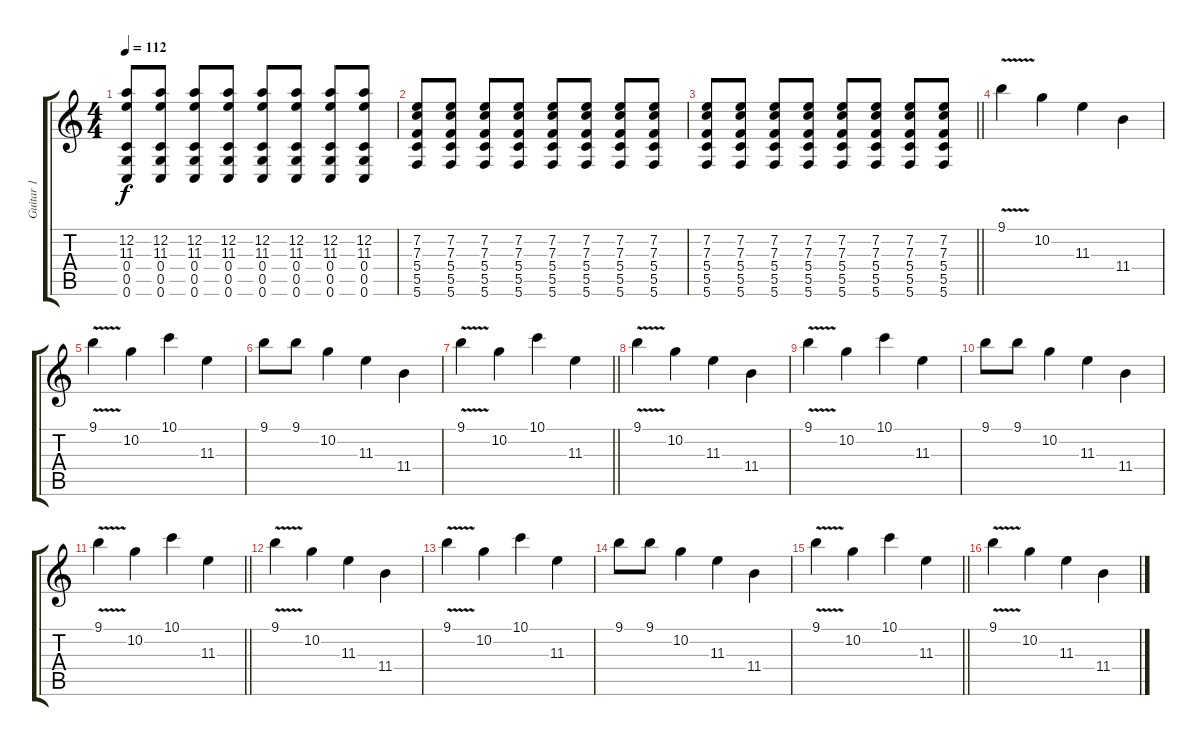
\track ("Guitar 1" "Guitar 1") {instrument distortionguitar}
\staff {score tabs}
\tuning (D4 A3 F3 C3 G2 C2) {hide}
\ts (4 4)
\tempo 112
\clef g2
\ks c
(12.2 11.3 0.4 0.5 0.6).8{dy f} (12.2 11.3 0.4 0.5 0.6).8 (12.2 11.3 0.4 0.5 0.6).8 (12.2 11.3 0.4 0.5 0.6).8 (12.2 11.3 0.4 0.5 0.6).8 (12.2 11.3 0.4 0.5 0.6).8 (12.2 11.3 0.4 0.5 0.6).8 (12.2 11.3 0.4 0.5 0.6).8 |
(7.2 7.3 5.4 5.5 5.6).8 (7.2 7.3 5.4 5.5 5.6).8 (7.2 7.3 5.4 5.5 5.6).8 (7.2 7.3 5.4 5.5 5.6).8 (7.2 7.3 5.4 5.5 5.6).8 (7.2 7.3 5.4 5.5 5.6).8 (7.2 7.3 5.4 5.5 5.6).8 (7.2 7.3 5.4 5.5 5.6).8 |
\barLineRight lightlight
(7.2 7.3 5.4 5.5 5.6).8 (7.2 7.3 5.4 5.5 5.6).8 (7.2 7.3 5.4 5.5 5.6).8 (7.2 7.3 5.4 5.5 5.6).8 (7.2 7.3 5.4 5.5 5.6).8 (7.2 7.3 5.4 5.5 5.6).8 (7.2 7.3 5.4 5.5 5.6).8 (7.2 7.3 5.4 5.5 5.6).8 |
9.1{v}.4{volume 11 balance 8 instrument electricguitarclean} 10.2.4 11.3.4 11.4.4 |
9.1{v}.4 10.2.4 10.1.4 11.3.4 |
9.1.8 9.1.8 10.2.4 11.3.4 11.4.4 |
\barLineRight lightlight
9.1{v}.4 10.2.4 10.1.4 11.3.4 |
9.1{v}.4 10.2.4 11.3.4 11.4.4 |
9.1{v}.4 10.2.4 10.1.4 11.3.4 |
9.1.8 9.1.8 10.2.4 11.3.4 11.4.4 |
\barLineRight lightlight
9.1{v}.4 10.2.4 10.1.4 11.3.4 |
9.1{v}.4 10.2.4 11.3.4 11.4.4 |
9.1{v}.4 10.2.4 10.1.4 11.3.4 |
9.1.8 9.1.8 10.2.4 11.3.4 11.4.4 |
\barLineRight lightlight
9.1{v}.4 10.2.4 10.1.4 11.3.4 |
9.1{v}.4 10.2.4 11.3.4 11.4.4
